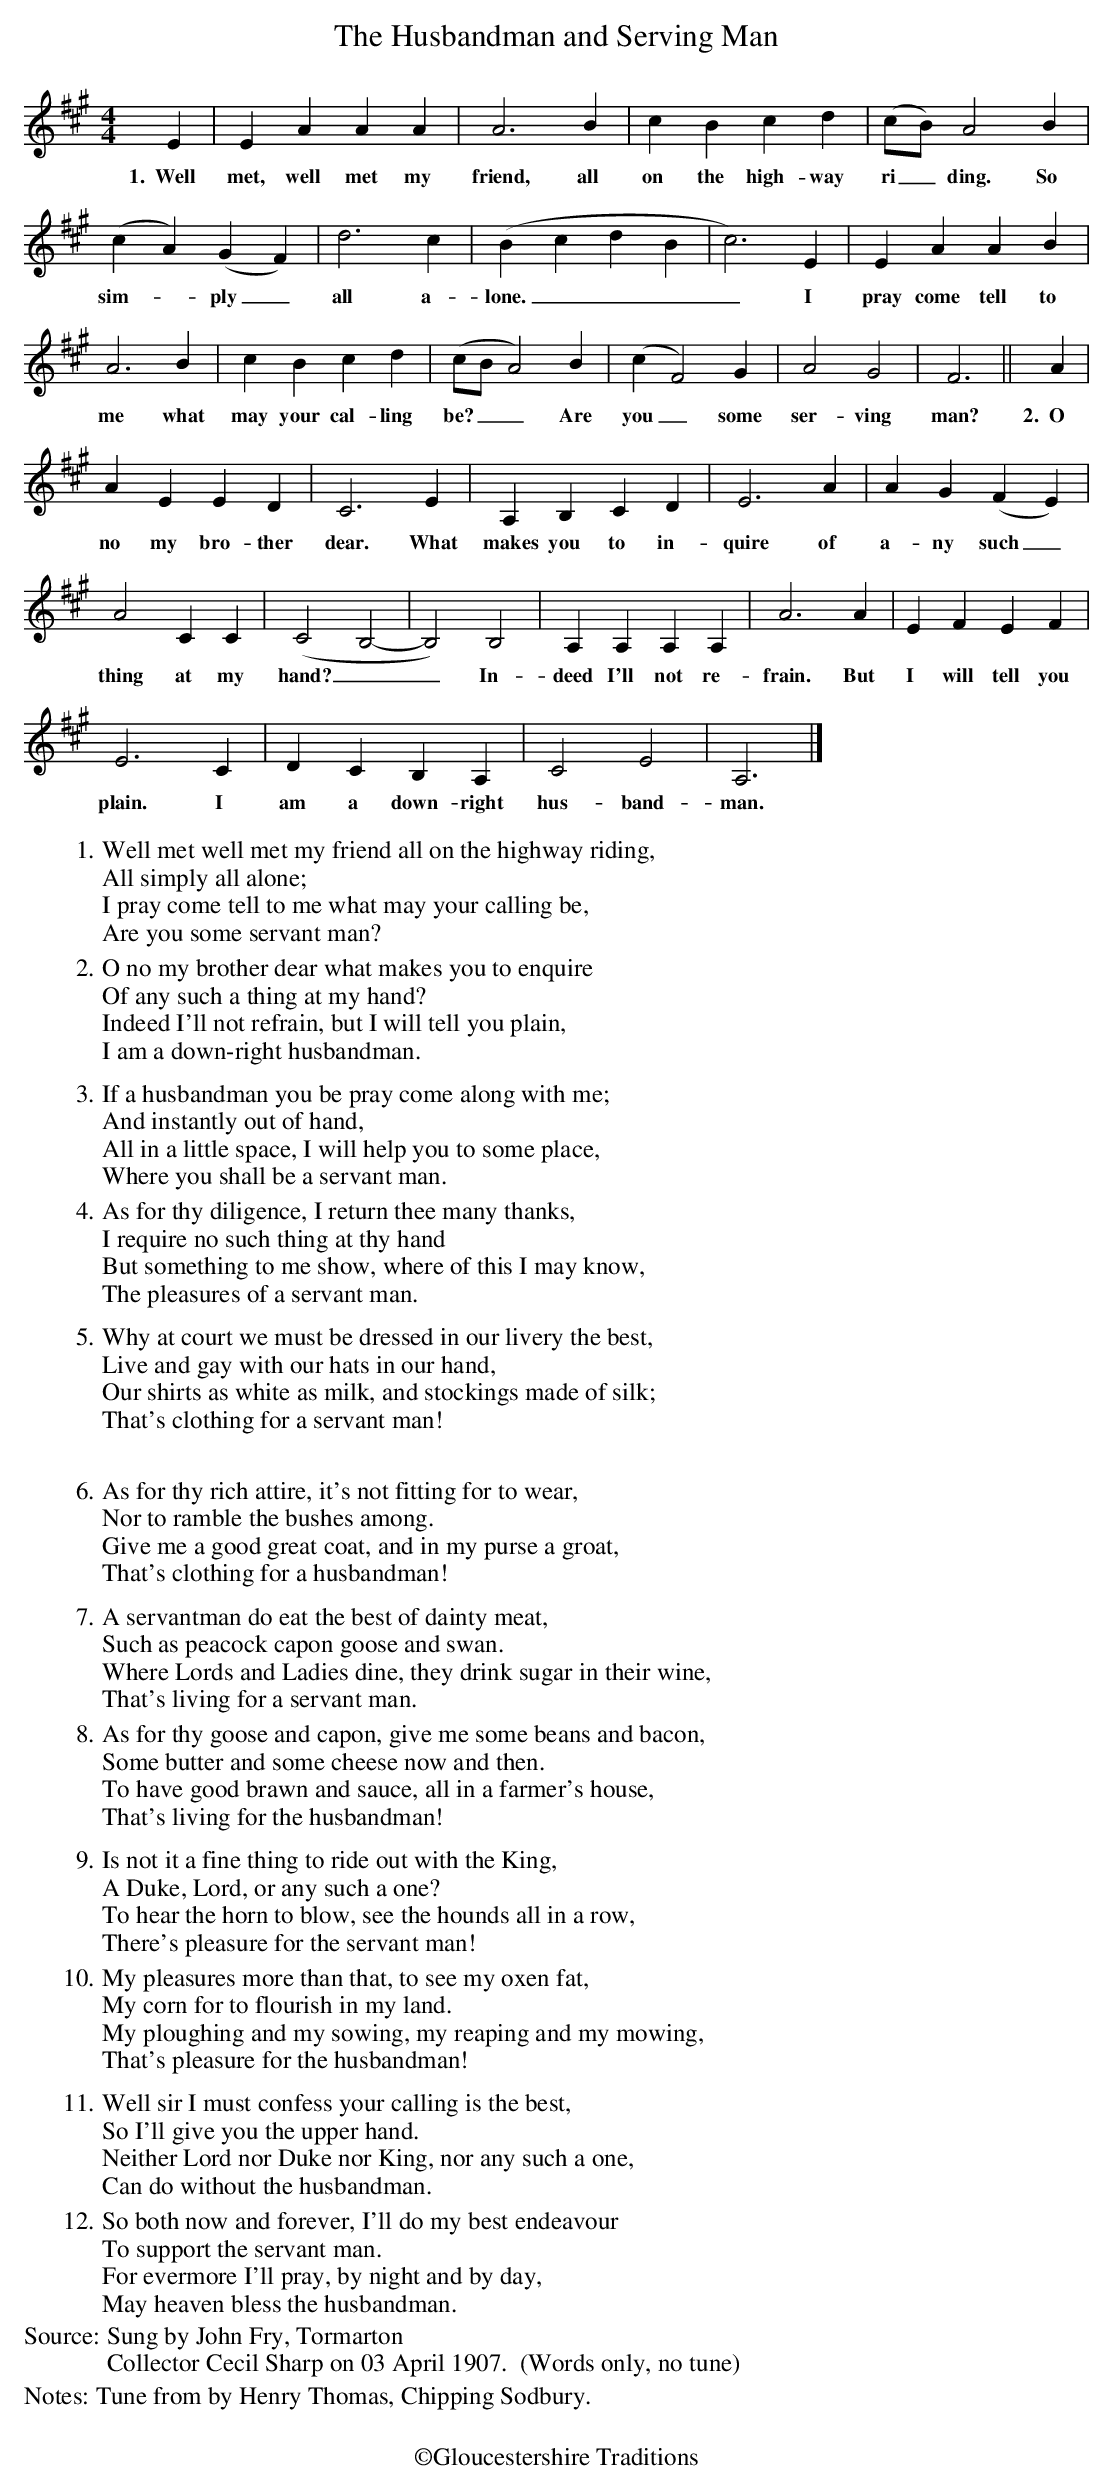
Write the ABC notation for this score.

X:1
T:The Husbandman and Serving Man
M:4/4
L:1/4
K:Amaj
E|EAAA|A3B|cBcd|(c/2B/2)A2B|
w:1.~~Well met, well met my friend, all on the high-way ri_ding. So
(cA)(GF)|d3c|(BcdB|c3)E|EAAB|
w:sim-_ply_ all a-lone.____I pray come tell to
A3B |cBcd|(c/2B/2A2)B|(cF2)G|A2G2|F3||A|
w:me what may your cal-ling be?__Are you_ some ser-ving man? 2.~~O
AEED|C3E|A,B,CD|E3A|AG(FE)|
w:no my bro-ther dear. What makes you to in-quire of a-ny such_
A2CC|(C2B,2-|B,2)B,2|A,A,A,A,|A3A|EFEF|
w:thing at my hand?__In-deed I'll not re-frain. But I will tell you
E3C|DCB,A,|C2E2|A,3|]
w:plain. I am a down-right hus-band-man.
%%vskip 10
W:1. Well met well met my friend all on the highway riding,
W:All simply all alone;
W:I pray come tell to me what may your calling be,
W:Are you some servant man?
%%vskip 5
W:2. O no my brother dear what makes you to enquire
W:Of any such a thing at my hand?
W:Indeed I'll not refrain, but I will tell you plain,
W:I am a down-right husbandman.
%%vskip 10
W:3. If a husbandman you be pray come along with me;
W:And instantly out of hand,
W:All in a little space, I will help you to some place,
W:Where you shall be a servant man.
%%vskip 5
W:4. As for thy diligence, I return thee many thanks,
W:I require no such thing at thy hand
W:But something to me show, where of this I may know,
W:The pleasures of a servant man.
%%vskip 10
W:5. Why at court we must be dressed in our livery the best,
W:Live and gay with our hats in our hand,
W:Our shirts as white as milk, and stockings made of silk;
W:That's clothing for a servant man!
%%vskip 5
W:6. As for thy rich attire, it's not fitting for to wear,
W:Nor to ramble the bushes among.
W:Give me a good great coat, and in my purse a groat,
W:That's clothing for a husbandman!
%%vskip 10
W:7. A servantman do eat the best of dainty meat,
W:Such as peacock capon goose and swan.
W:Where Lords and Ladies dine, they drink sugar in their wine,
W:That's living for a servant man.
%%vskip 5
W:8. As for thy goose and capon, give me some beans and bacon,
W:Some butter and some cheese now and then.
W:To have good brawn and sauce, all in a farmer's house,
W:That's living for the husbandman!
%%vskip 10
W:9. Is not it a fine thing to ride out with the King,
W:A Duke, Lord, or any such a one?
W:To hear the horn to blow, see the hounds all in a row,
W:There's pleasure for the servant man!
%%vskip 5
W:10. My pleasures more than that, to see my oxen fat,
W:My corn for to flourish in my land.
W:My ploughing and my sowing, my reaping and my mowing,
W:That's pleasure for the husbandman!
%%vskip 10
W:11. Well sir I must confess your calling is the best,
W:So I'll give you the upper hand.
W:Neither Lord nor Duke nor King, nor any such a one,
W:Can do without the husbandman.
%%vskip 5
W:12. So both now and forever, I'll do my best endeavour
W:To support the servant man.
W:For evermore I'll pray, by night and by day,
W:May heaven bless the husbandman.
